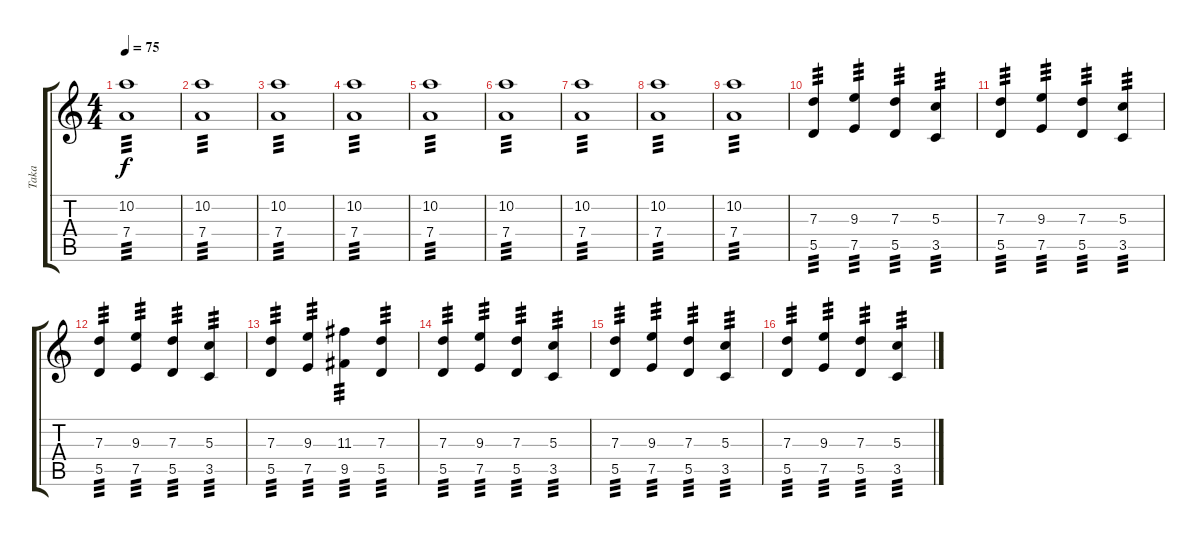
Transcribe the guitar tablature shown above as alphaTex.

\track ("Taka" "Taka") {instrument electricguitarjazz}
\staff {score tabs}
\tuning (E4 B3 G3 D3 A2 E2) {hide}
\ts (4 4)
\tempo 75
\clef g2
\ks c
(10.2 7.4).1{tp 3 dy f} |
(10.2 7.4).1{tp 3} |
(10.2 7.4).1{tp 3} |
(10.2 7.4).1{tp 3} |
(10.2 7.4).1{tp 3} |
(10.2 7.4).1{tp 3} |
(10.2 7.4).1{tp 3} |
(10.2 7.4).1{tp 3} |
(10.2 7.4).1{tp 3} |
(7.3 5.5).4{tp 3 volume 10} (9.3 7.5).4{tp 3} (7.3 5.5).4{tp 3} (5.3 3.5).4{tp 3} |
(7.3 5.5).4{tp 3} (9.3 7.5).4{tp 3} (7.3 5.5).4{tp 3} (5.3 3.5).4{tp 3} |
(7.3 5.5).4{tp 3} (9.3 7.5).4{tp 3} (7.3 5.5).4{tp 3} (5.3 3.5).4{tp 3} |
(7.3 5.5).4{tp 3} (9.3 7.5).4{tp 3} (11.3 9.5).4{tp 3} (7.3 5.5).4{tp 3} |
(7.3 5.5).4{tp 3} (9.3 7.5).4{tp 3} (7.3 5.5).4{tp 3} (5.3 3.5).4{tp 3} |
(7.3 5.5).4{tp 3} (9.3 7.5).4{tp 3} (7.3 5.5).4{tp 3} (5.3 3.5).4{tp 3} |
(7.3 5.5).4{tp 3} (9.3 7.5).4{tp 3} (7.3 5.5).4{tp 3} (5.3 3.5).4{tp 3}
